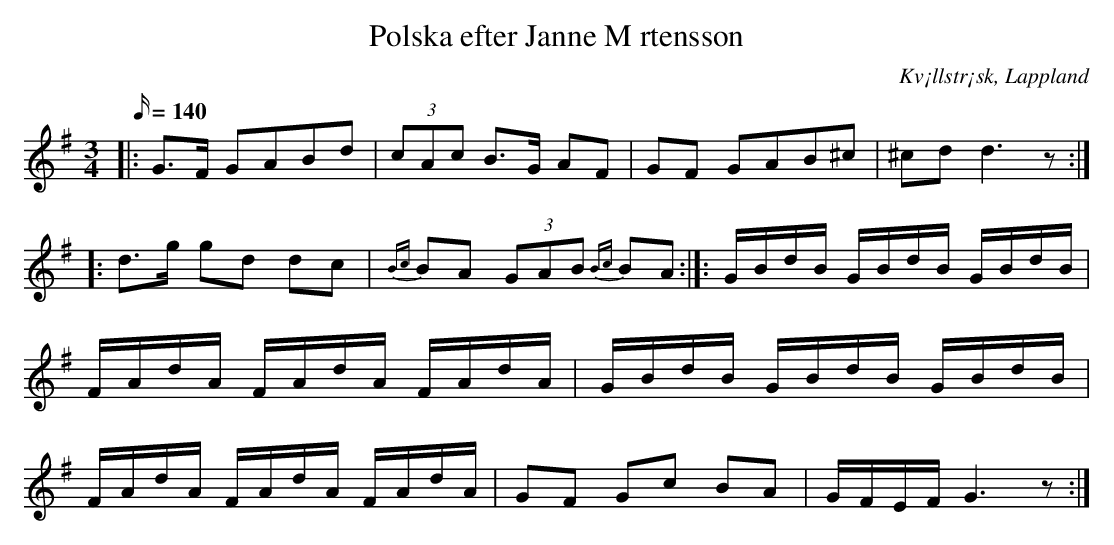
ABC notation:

X:1
T:Polska efter Janne M rtensson
O:Kv¡llstr¡sk, Lappland
M:3/4
L:1/16
Q:140
K:G
|:G3F1 G2A2B2d2 | (3c2A2c2 B3G A2F2 | G2F2 G2A2B2^c2 | ^c2d2 d6 z2:|]: d3g g2d2 d2c2 | {Bc}B2A2 (3G2A2B2 {Bc}B2A2 :|]: GBdB GBdB GBdB | FAdA FAdA FAdA | GBdB GBdB GBdB | FAdA FAdA FAdA | G2F2 G2c2 B2A2 | GFEF G6 z2 :|]
